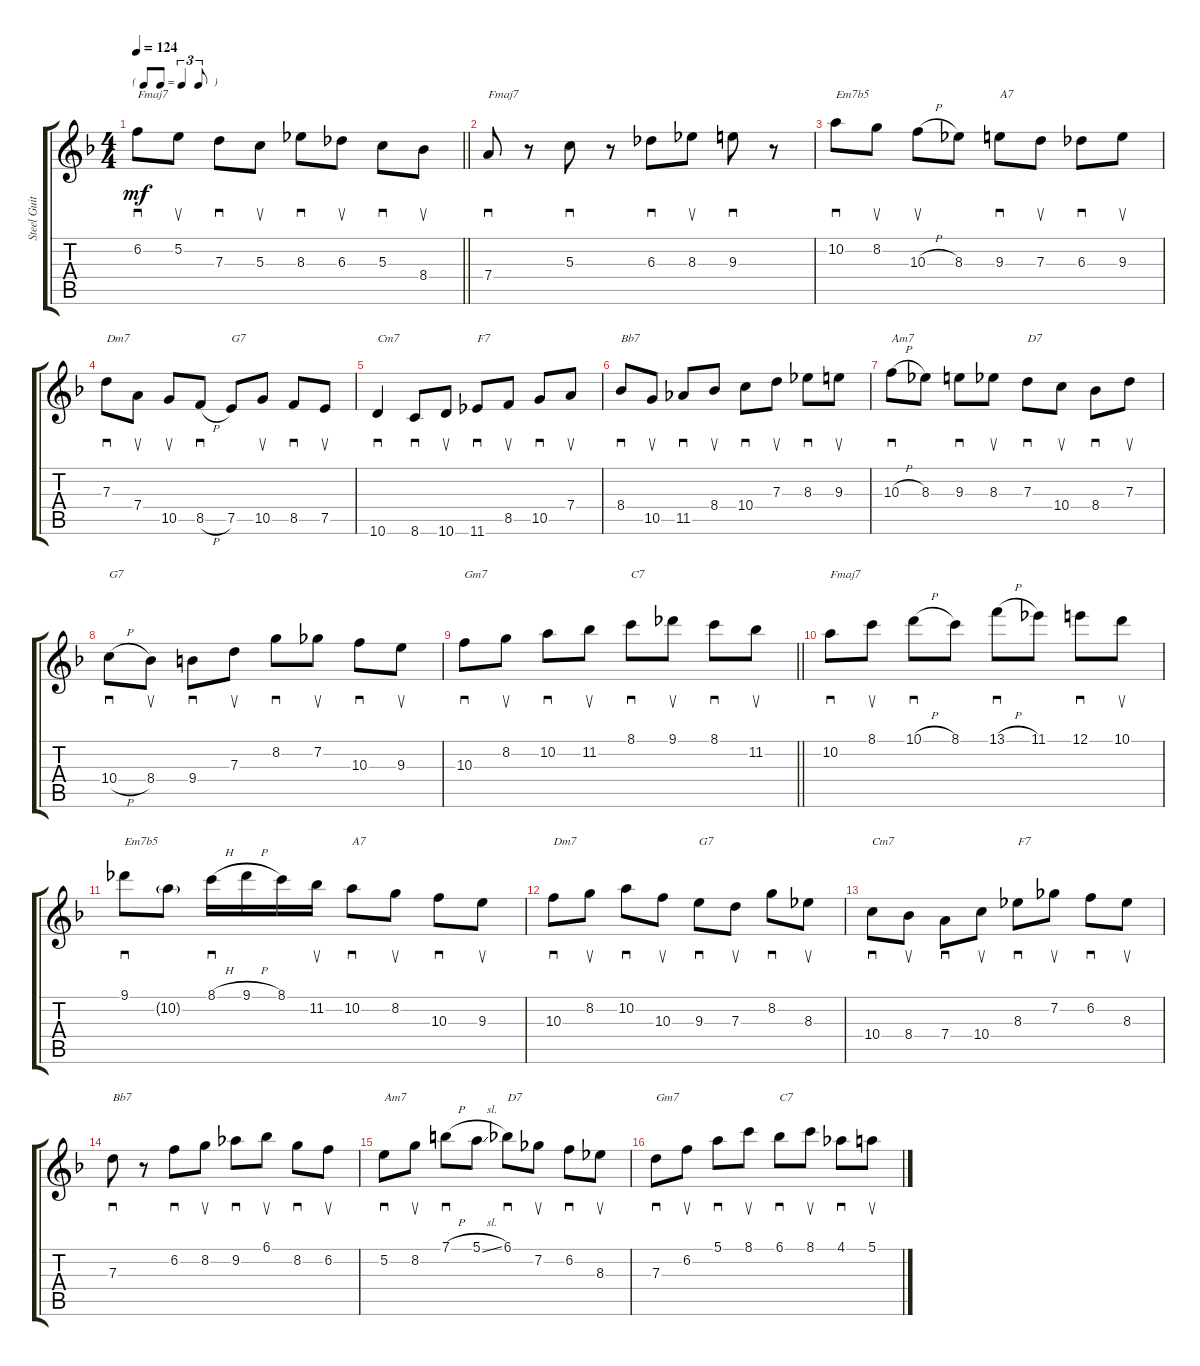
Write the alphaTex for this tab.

\track ("Steel Guitar" "Steel Guit") {instrument acousticguitarsteel}
\staff {score tabs}
\tuning (E4 B3 G3 D3 A2 E2) {hide}
\ts (4 4)
\tf triplet8th
\tempo 124
\clef g2
\barLineRight lightlight
\ks f
6.2.8{sd txt "Fmaj7" dy mf} 5.2.8{su} 7.3.8{sd} 5.3.8{su} 8.3.8{sd} 6.3.8{su} 5.3.8{sd} 8.4.8{su} |
7.4.8{sd txt "Fmaj7"} r.8 5.3.8{sd} r.8 6.3.8{sd} 8.3.8{su} 9.3.8{sd} r.8 |
10.2.8{sd txt "Em7b5"} 8.2.8{su} 10.3{h}.8{su} 8.3.8 9.3.8{sd txt "A7"} 7.3.8{su} 6.3.8{sd} 9.3.8{su} |
7.3.8{sd txt "Dm7"} 7.4.8{su} 10.5.8{su} 8.5{h}.8{sd} 7.5.8{txt "G7"} 10.5.8{su} 8.5.8{sd} 7.5.8{su} |
10.6.4{sd txt "Cm7"} 8.6.8{sd} 10.6.8{su} 11.6.8{sd txt "F7"} 8.5.8{su} 10.5.8{sd} 7.4.8{su} |
8.4.8{sd txt "Bb7"} 10.5.8{su} 11.5.8{sd} 8.4.8{su} 10.4.8{sd} 7.3.8{su} 8.3.8{sd} 9.3.8{su} |
10.3{h}.8{sd txt "Am7"} 8.3.8 9.3.8{sd} 8.3.8{su} 7.3.8{sd txt "D7"} 10.4.8{su} 8.4.8{sd} 7.3.8{su} |
10.4{h}.8{sd txt "G7"} 8.4.8{su} 9.4.8{sd} 7.3.8{su} 8.2.8{sd} 7.2.8{su} 10.3.8{sd} 9.3.8{su} |
\barLineRight lightlight
10.3.8{sd txt "Gm7"} 8.2.8{su} 10.2.8{sd} 11.2.8{su} 8.1.8{sd txt "C7"} 9.1.8{su} 8.1.8{sd} 11.2.8{su} |
10.2.8{sd txt "Fmaj7"} 8.1.8{su} 10.1{h}.8{sd} 8.1.8 13.1{h}.8{sd} 11.1.8 12.1.8{sd} 10.1.8{su} |
9.1.8{sd txt "Em7b5"} 10.2{g}.8 8.1{h}.16{sd} 9.1{h}.16 8.1.16 11.2.16{su} 10.2.8{sd txt "A7"} 8.2.8{su} 10.3.8{sd} 9.3.8{su} |
10.3.8{sd txt "Dm7"} 8.2.8{su} 10.2.8{sd} 10.3.8{su} 9.3.8{sd txt "G7"} 7.3.8{su} 8.2.8{sd} 8.3.8{su} |
10.4.8{sd txt "Cm7"} 8.4.8{su} 7.4.8{sd} 10.4.8{su} 8.3.8{sd txt "F7"} 7.2.8{su} 6.2.8{sd} 8.3.8{su} |
7.3.8{sd txt "Bb7"} r.8 6.2.8{sd} 8.2.8{su} 9.2.8{sd} 6.1.8{su} 8.2.8{sd} 6.2.8{su} |
5.2.8{sd txt "Am7"} 8.2.8{su} 7.1{h}.8{sd} 5.1{sl}.8 6.1.8{sd txt "D7"} 7.2.8{su} 6.2.8{sd} 8.3.8{su} |
7.3.8{sd txt "Gm7"} 6.2.8{su} 5.1.8{sd} 8.1.8{su} 6.1.8{sd txt "C7"} 8.1.8{su} 4.1.8{sd} 5.1.8{su}
